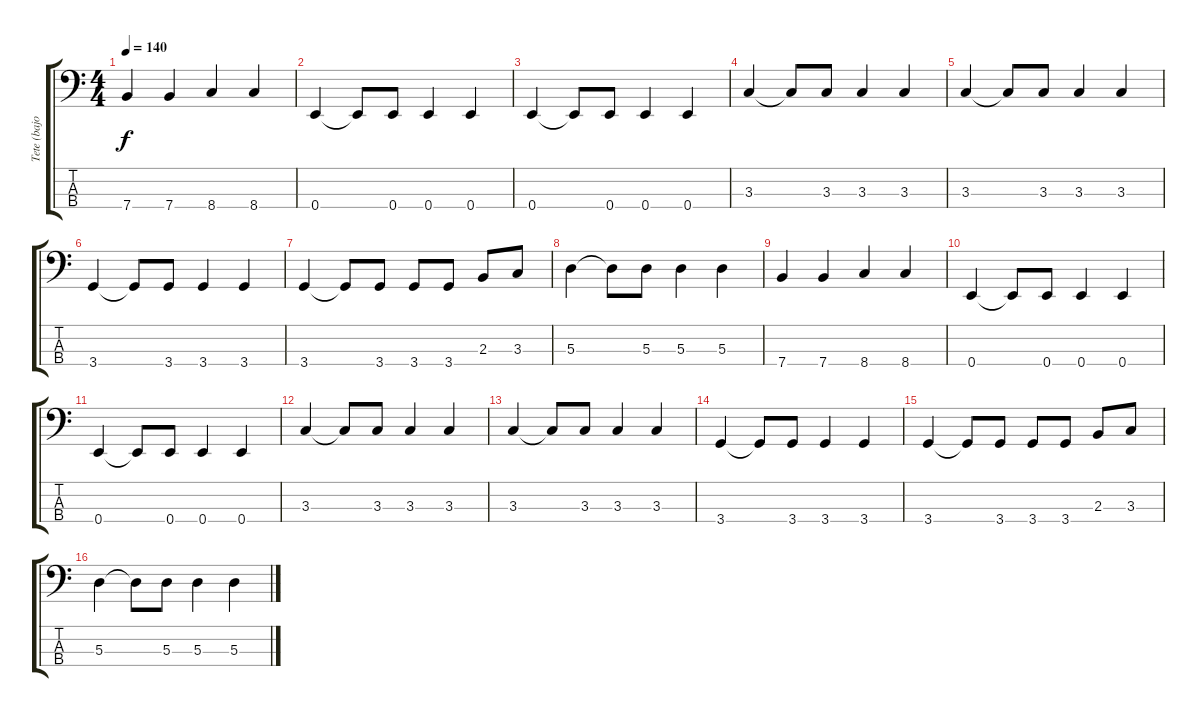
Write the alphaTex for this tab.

\track ("Tete (bajo)" "Tete (bajo") {solo instrument electricbasspick}
\staff {score tabs}
\tuning (G2 D2 A1 E1) {hide}
\ts (4 4)
\tempo 140
\clef f4
\ks c
7.4.4{dy f} 7.4.4 8.4.4 8.4.4 |
0.4.4 0.4{t}.8 0.4.8 0.4.4 0.4.4 |
0.4.4 0.4{t}.8 0.4.8 0.4.4 0.4.4 |
3.3.4 3.3{t}.8 3.3.8 3.3.4 3.3.4 |
3.3.4 3.3{t}.8 3.3.8 3.3.4 3.3.4 |
3.4.4 3.4{t}.8 3.4.8 3.4.4 3.4.4 |
3.4.4 3.4{t}.8 3.4.8 3.4.8 3.4.8 2.3.8 3.3.8 |
5.3.4 5.3{t}.8 5.3.8 5.3.4 5.3.4 |
7.4.4 7.4.4 8.4.4 8.4.4 |
0.4.4 0.4{t}.8 0.4.8 0.4.4 0.4.4 |
0.4.4 0.4{t}.8 0.4.8 0.4.4 0.4.4 |
3.3.4 3.3{t}.8 3.3.8 3.3.4 3.3.4 |
3.3.4 3.3{t}.8 3.3.8 3.3.4 3.3.4 |
3.4.4 3.4{t}.8 3.4.8 3.4.4 3.4.4 |
3.4.4 3.4{t}.8 3.4.8 3.4.8 3.4.8 2.3.8 3.3.8 |
5.3.4 5.3{t}.8 5.3.8 5.3.4 5.3.4
